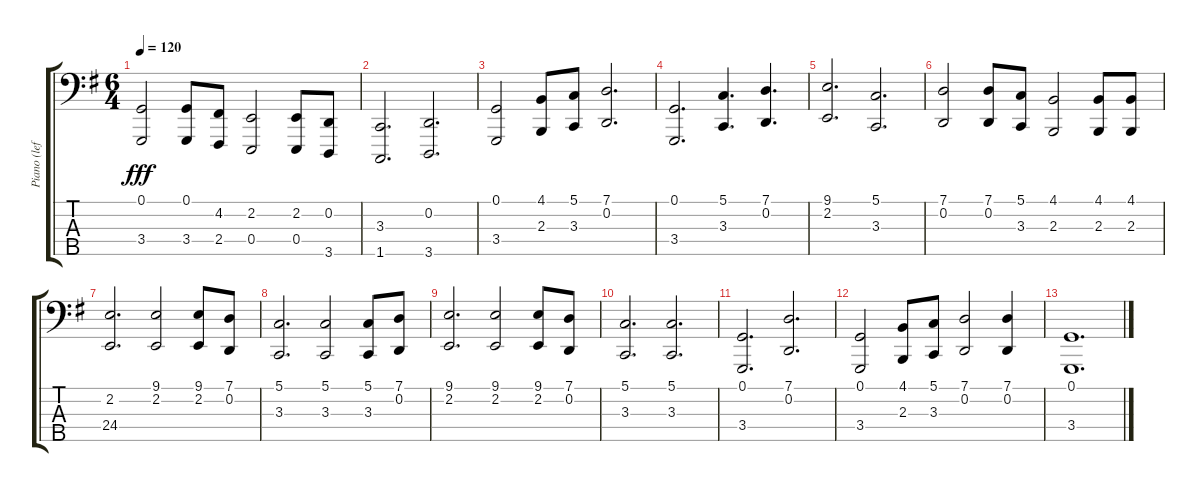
\track ("Piano (left hand)" "Piano (lef") {instrument brightacousticpiano}
\staff {score tabs}
\tuning (G2 D2 A1 E1 B0) {hide}
\ts (6 4)
\tempo 120
\clef f4
\ks g
(0.1 3.4).2{dy fff} (0.1 3.4).8 (4.2 2.4).8 (2.2 0.4).2 (2.2 0.4).8 (0.2 3.5).8 |
(3.3 1.5).2{d} (0.2 3.5).2{d} |
(0.1 3.4).2 (4.1 2.3).8 (5.1 3.3).8 (7.1 0.2).2{d} |
(0.1 3.4).2{d} (5.1 3.3).4{d} (7.1 0.2).4{d} |
(9.1 2.2).2{d} (5.1 3.3).2{d} |
(7.1 0.2).2 (7.1 0.2).8 (5.1 3.3).8 (4.1 2.3).2 (4.1 2.3).8 (4.1 2.3).8 |
(2.2 24.4).2{d} (9.1 2.2).2 (9.1 2.2).8 (7.1 0.2).8 |
(5.1 3.3).2{d} (5.1 3.3).2 (5.1 3.3).8 (7.1 0.2).8 |
(9.1 2.2).2{d} (9.1 2.2).2 (9.1 2.2).8 (7.1 0.2).8 |
(5.1 3.3).2{d} (5.1 3.3).2{d} |
(0.1 3.4).2{d} (7.1 0.2).2{d} |
(0.1 3.4).2 (4.1 2.3).8 (5.1 3.3).8 (7.1 0.2).2 (7.1 0.2).4 |
(0.1 3.4).1{d}
